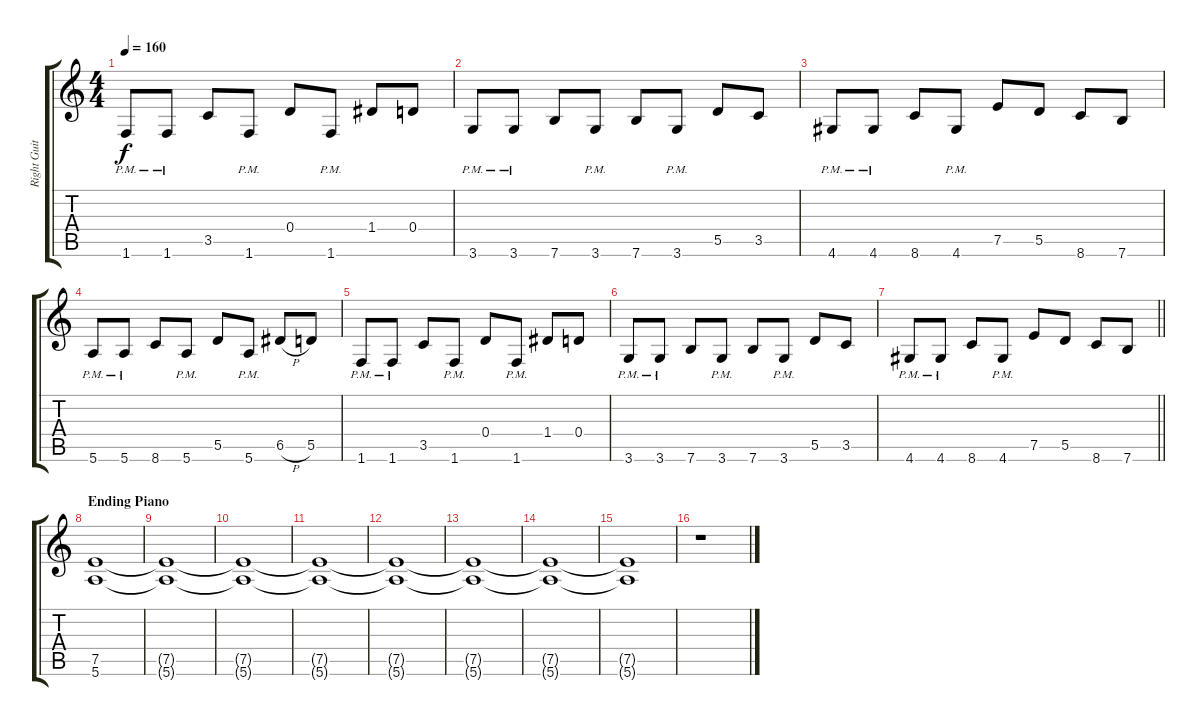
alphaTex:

\track ("Right Guitar" "Right Guit") {instrument overdrivenguitar}
\staff {score tabs}
\tuning (E4 B3 G3 D3 A2 E2) {hide}
\ts (4 4)
\tempo 160
\clef g2
\ks c
1.6{pm}.8{dy f} 1.6{pm}.8 3.5.8 1.6{pm}.8 0.4.8 1.6{pm}.8 1.4.8 0.4.8 |
3.6{pm}.8 3.6{pm}.8 7.6.8 3.6{pm}.8 7.6.8 3.6{pm}.8 5.5.8 3.5.8 |
4.6{pm}.8 4.6{pm}.8 8.6.8 4.6{pm}.8 7.5.8 5.5.8 8.6.8 7.6.8 |
5.6{pm}.8 5.6{pm}.8 8.6.8 5.6{pm}.8 5.5.8 5.6{pm}.8 6.5{h}.8 5.5.8 |
1.6{pm}.8 1.6{pm}.8 3.5.8 1.6{pm}.8 0.4.8 1.6{pm}.8 1.4.8 0.4.8 |
3.6{pm}.8 3.6{pm}.8 7.6.8 3.6{pm}.8 7.6.8 3.6{pm}.8 5.5.8 3.5.8 |
\barLineRight lightlight
4.6{pm}.8 4.6{pm}.8 8.6.8 4.6{pm}.8 7.5.8 5.5.8 8.6.8 7.6.8 |
\section ("" "Ending Piano")
(7.5 5.6).1{volume 4} |
(7.5{t} 5.6{t}).1 |
(7.5{t} 5.6{t}).1 |
(7.5{t} 5.6{t}).1{volume 0} |
(7.5{t} 5.6{t}).1 |
(7.5{t} 5.6{t}).1 |
(7.5{t} 5.6{t}).1 |
(7.5{t} 5.6{t}).1 |
r.1
